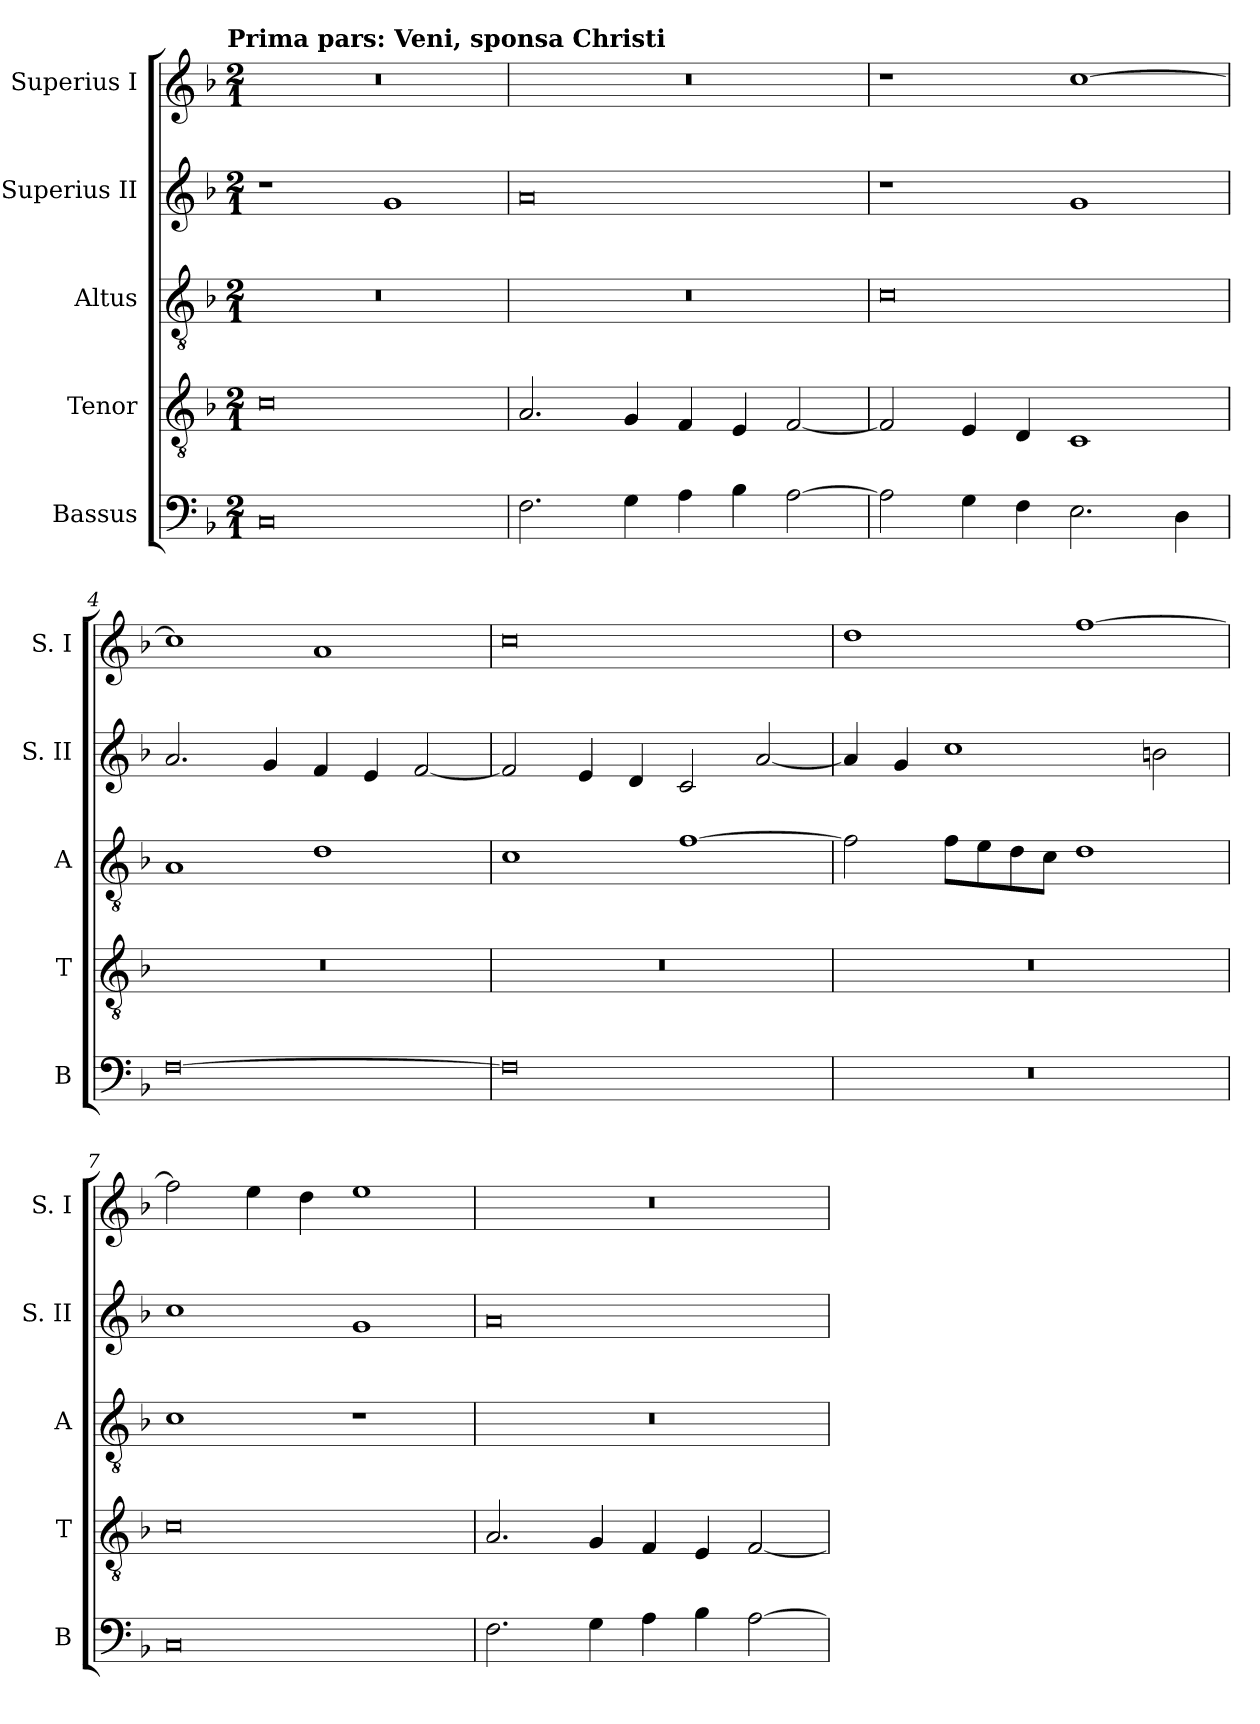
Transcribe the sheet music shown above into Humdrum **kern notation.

**kern	**kern	**kern	**kern	**kern
*part5	*part4	*part3	*part2	*part1
*staff5	*staff4	*staff3	*staff2	*staff1
*I"Bassus	*I"Tenor	*I"Altus	*I"Superius II	*I"Superius I
*I'B	*I'T	*I'A	*I'S. II	*I'S. I
*clefF4	*clefGv2	*clefGv2	*clefG2	*clefG2
*k[b-]	*k[b-]	*k[b-]	*k[b-]	*k[b-]
*F:	*F:	*F:	*F:	*F:
!!LO:TX:omd:t=Prima pars&colon; Veni, sponsa Christi
*M2/1	*M2/1	*M2/1	*M2/1	*M2/1
=1	=1	=1	=1	=1
0C	0c	0r	1r	0r
.	.	.	1g	.
=2	=2	=2	=2	=2
2.F	2.A	0r	0a	0r
4G	4G	.	.	.
4A	4F	.	.	.
4B-	4E	.	.	.
[2A	[2F	.	.	.
=3	=3	=3	=3	=3
2A]	2F]	0c	1r	1r
4G	4E	.	.	.
4F	4D	.	.	.
2.E	1C	.	1g	[1cc
4D	.	.	.	.
=4	=4	=4	=4	=4
[0F	0r	1A	2.a	1cc]
.	.	.	4g	.
.	.	1d	4f	1a
.	.	.	4e	.
.	.	.	[2f	.
=5	=5	=5	=5	=5
0F]	0r	1c	2f]	0cc
.	.	.	4e	.
.	.	.	4d	.
.	.	[1f	2c	.
.	.	.	[2a	.
=6	=6	=6	=6	=6
0r	0r	2f]	4a]	1dd
.	.	.	4g	.
.	.	8fL	1cc	.
.	.	8e	.	.
.	.	8d	.	.
.	.	8cJ	.	.
.	.	1d	.	[1ff
.	.	.	2bn	.
=7	=7	=7	=7	=7
0C	0c	1c	1cc	2ff]
.	.	.	.	4ee
.	.	.	.	4dd
.	.	1r	1g	1ee
=8	=8	=8	=8	=8
2.F	2.A	0r	0a	0r
4G	4G	.	.	.
4A	4F	.	.	.
4B-	4E	.	.	.
[2A	[2F	.	.	.
=	=	=	=	=
*-	*-	*-	*-	*-
